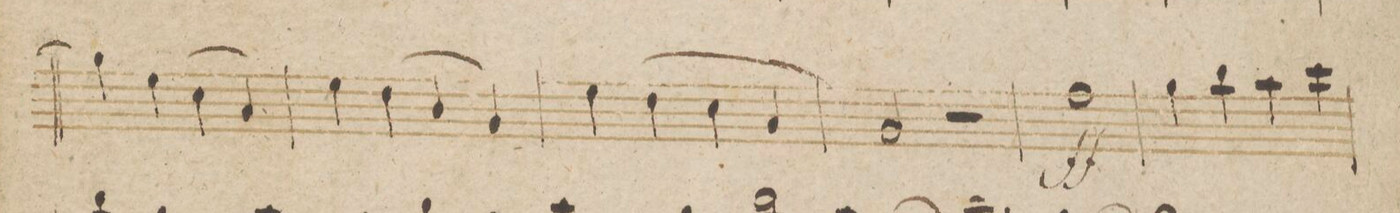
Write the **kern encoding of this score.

**kern	**dynam
*I"Clarinetto Imo in B.	*
*clefG2	*
*k[b-]	*
*met(c|)	*
*M2/2	*
4ff\]	.
(4dd\	.
4b-\	.
4g/)	.
=49	=49
4dd\	.
(4cc\	.
4a/	.
4f/)	.
=50	=50
(4dd\	.
4cc\	.
4b-\	.
4g/	.
=51	=51
2f/)	.
2r	.
=52	=52
1ee\	ff
=53	=53
4ff\	.
4aa\	.
4gg\	.
4bb-\	.
=54	=54
*-	*-
